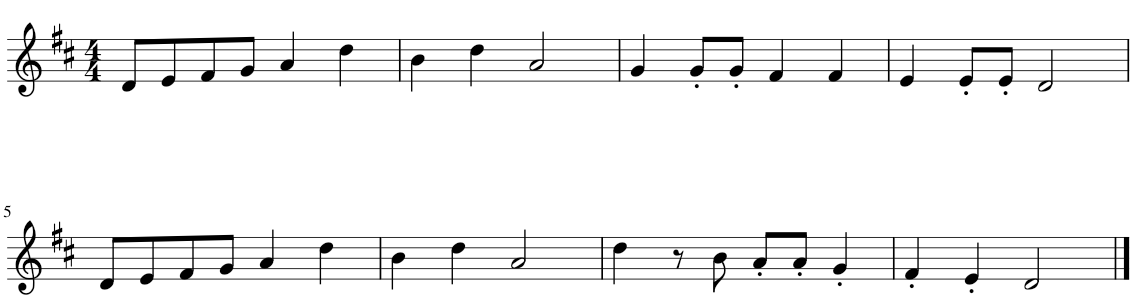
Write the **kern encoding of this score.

**kern
*part1
*staff1
*I"Violin, Violin
*clefG2
*k[f#c#]
*M4/4
=1
8d/L
8e/
8f#/
8g/J
4a/
4dd\
=2
4b\
4dd\
2a/
=3
4g/
8g'/L
8g'/J
4f#/
4f#/
=4
4e/
8e'/L
8e'/J
2d/
!!LO:LB:g=z
=5
8d/L
8e/
8f#/
8g/J
4a/
4dd\
=6
4b\
4dd\
2a/
=7
4dd\
8r
8b\
8a'/L
8a'/J
4g'/
=8
4f#'/
4e'/
2d/
==
*-
